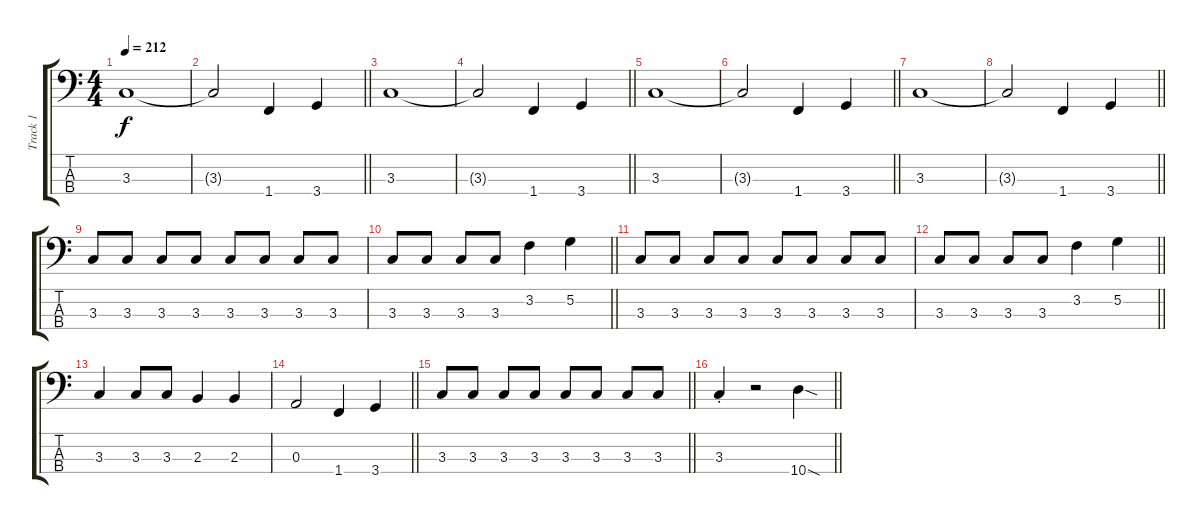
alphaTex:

\track ("Track 1" "Track 1") {instrument electricbassfinger}
\staff {score tabs}
\tuning (G2 D2 A1 E1) {hide}
\ts (4 4)
\tempo 212
\clef f4
\ks c
3.3.1{dy f} |
\barLineRight lightlight
3.3{t}.2 1.4.4 3.4.4 |
3.3.1 |
\barLineRight lightlight
3.3{t}.2 1.4.4 3.4.4 |
3.3.1 |
\barLineRight lightlight
3.3{t}.2 1.4.4 3.4.4 |
3.3.1 |
\barLineRight lightlight
3.3{t}.2 1.4.4 3.4.4 |
3.3.8 3.3.8 3.3.8 3.3.8 3.3.8 3.3.8 3.3.8 3.3.8 |
\barLineRight lightlight
3.3.8 3.3.8 3.3.8 3.3.8 3.2.4 5.2.4 |
3.3.8 3.3.8 3.3.8 3.3.8 3.3.8 3.3.8 3.3.8 3.3.8 |
\barLineRight lightlight
3.3.8 3.3.8 3.3.8 3.3.8 3.2.4 5.2.4 |
3.3.4 3.3.8 3.3.8 2.3.4 2.3.4 |
\barLineRight lightlight
0.3.2 1.4.4 3.4.4 |
\barLineRight lightlight
3.3.8 3.3.8 3.3.8 3.3.8 3.3.8 3.3.8 3.3.8 3.3.8 |
\barLineRight lightlight
3.3{st}.4 r.2 10.4{sod}.4
